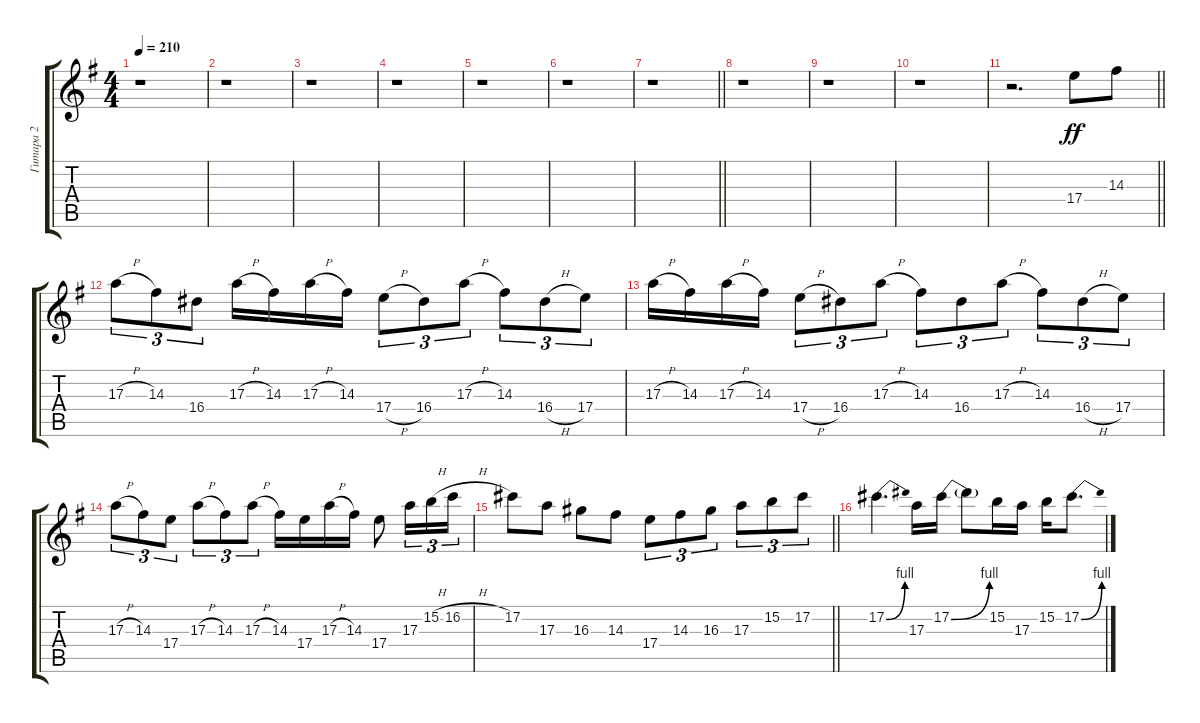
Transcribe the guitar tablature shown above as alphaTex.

\track ("Гитара 2" "Гитара 2") {instrument distortionguitar}
\staff {score tabs}
\tuning (Db4 Ab3 E3 B2 Gb2 Db2) {hide}
\ts (4 4)
\tempo 210
\clef g2
\ks g
r.1{dy f} |
r.1 |
r.1 |
r.1 |
r.1 |
r.1 |
\barLineRight lightlight
r.1 |
r.1 |
r.1 |
r.1 |
\barLineRight lightlight
r.2{d} 17.4.8{dy ff} 14.3.8 |
17.3{h}.8{tu (3 2)} 14.3.8{tu (3 2)} 16.4.8{tu (3 2)} 17.3{h}.16 14.3.16 17.3{h}.16 14.3.16 17.4{h}.8{tu (3 2)} 16.4.8{tu (3 2)} 17.3{h}.8{tu (3 2)} 14.3.8{tu (3 2)} 16.4{h}.8{tu (3 2)} 17.4.8{tu (3 2)} |
17.3{h}.16 14.3.16 17.3{h}.16 14.3.16 17.4{h}.8{tu (3 2)} 16.4.8{tu (3 2)} 17.3{h}.8{tu (3 2)} 14.3.8{tu (3 2)} 16.4.8{tu (3 2)} 17.3{h}.8{tu (3 2)} 14.3.8{tu (3 2)} 16.4{h}.8{tu (3 2)} 17.4.8{tu (3 2)} |
17.3{h}.8{tu (3 2)} 14.3.8{tu (3 2)} 17.4.8{tu (3 2)} 17.3{h}.8{tu (3 2)} 14.3.8{tu (3 2)} 17.3{h}.8{tu (3 2)} 14.3.16 17.4.16 17.3{h}.16 14.3.16 17.4.8 17.3.16{tu (3 2)} 15.2{h}.16{tu (3 2)} 16.2{h}.16{tu (3 2)} |
\barLineRight lightlight
17.2.8 17.3.8 16.3.8 14.3.8 17.4.8{tu (3 2)} 14.3.8{tu (3 2)} 16.3.8{tu (3 2)} 17.3.8{tu (3 2)} 15.2.8{tu (3 2)} 17.2.8{tu (3 2)} |
17.2{be (bend 0 0 60 4)}.4{d} 17.3.16 17.2{be (bend 0 0 60 4)}.16 17.2{t}.8 15.2.16 17.3.16 15.2.16 17.2{be (bend 0 0 60 4)}.8{d}
